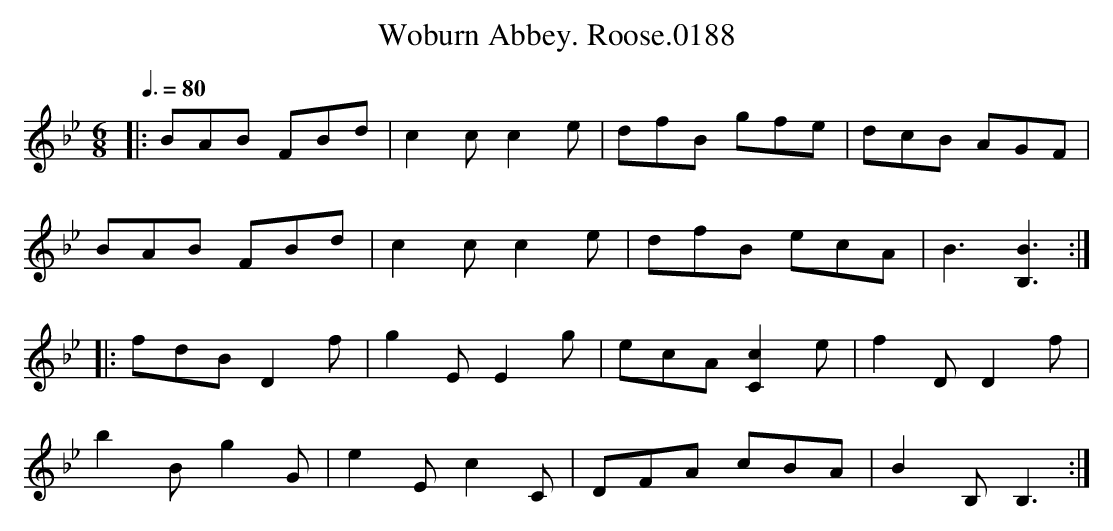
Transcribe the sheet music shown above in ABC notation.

X:1
T:Woburn Abbey. Roose.0188
M:6/8
L:1/8
Q:3/8=80
K:Bb
|: BAB FBd | c2 c c2 e | dfB gfe | dcB AGF |
BAB FBd | c2 c c2 e | dfB ecA | B3 [BB,]3 :|
|: fdB D2 f | g2 E E2 g | ecA [cC]2 e | f2 D D2 f |
b2 B g2 G | e2 E c2 C | DFA cBA | B2 B, B,3 :|
